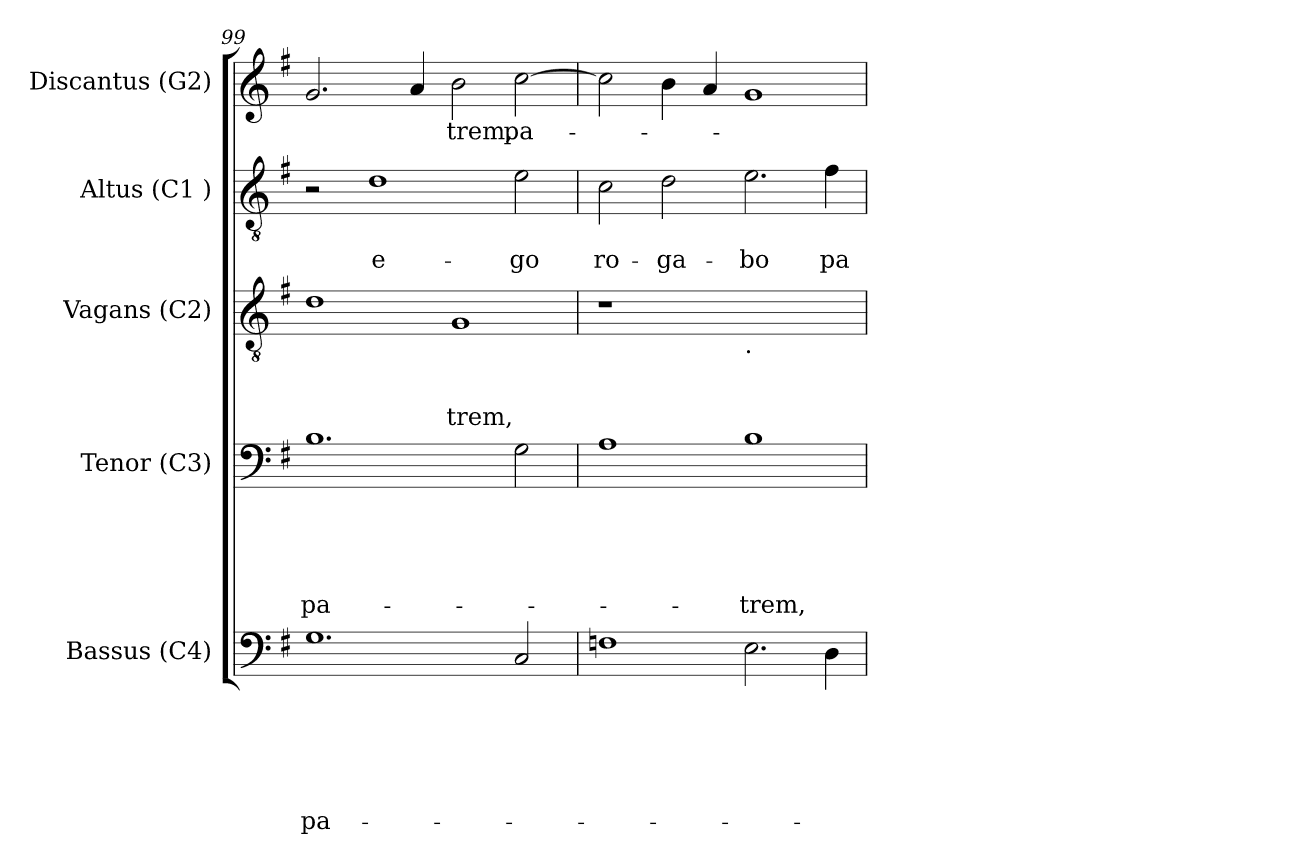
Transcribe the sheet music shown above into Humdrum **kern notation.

**kern	**text	**text	**text	**text	**text	**text	**kern	**text	**text	**text	**text	**text	**kern	**text	**text	**text	**kern	**text	**text	**kern	**text
*part5	*part5	*part5	*part5	*part5	*part5	*part5	*part4	*part4	*part4	*part4	*part4	*part4	*part3	*part3	*part3	*part3	*part2	*part2	*part2	*part1	*part1
*staff5	*staff5	*staff5	*staff5	*staff5	*staff5	*staff5	*staff4	*staff4	*staff4	*staff4	*staff4	*staff4	*staff3	*staff3	*staff3	*staff3	*staff2	*staff2	*staff2	*staff1	*staff1
*I"Bassus (C4)	*	*	*	*	*	*	*I"Tenor (C3)	*	*	*	*	*	*I"Vagans (C2)	*	*	*	*I"Altus (C1 )	*	*	*I"Discantus (G2)	*
*I'B.	*	*	*	*	*	*	*I'T.	*	*	*	*	*	*I'V.	*	*	*	*I'A.	*	*	*I'D.	*
*clefF4	*	*	*	*	*	*	*clefF4	*	*	*	*	*	*clefGv2	*	*	*	*clefGv2	*	*	*clefG2	*
*k[f#]	*	*	*	*	*	*	*k[f#]	*	*	*	*	*	*k[f#]	*	*	*	*k[f#]	*	*	*k[f#]	*
*G:	*	*	*	*	*	*	*G:	*	*	*	*	*	*G:	*	*	*	*G:	*	*	*G:	*
=99	=99	=99	=99	=99	=99	=99	=99	=99	=99	=99	=99	=99	=99	=99	=99	=99	=99	=99	=99	=99	=99
!	!	!	!	!	!	!LO:LY:b	!	!	!	!	!	!LO:LY:b	!	!	!	!	!	!	!	!	!
1.G	.	.	.	.	.	pa-	1.B	.	.	.	.	pa-	1d	.	.	.	2r	.	.	2.g/	.
!	!	!	!	!	!	!	!	!	!	!	!	!	!	!	!	!	!	!	!LO:LY:b:rj	!	!
.	.	.	.	.	.	.	.	.	.	.	.	.	.	.	.	.	1d	.	e-	.	.
.	.	.	.	.	.	.	.	.	.	.	.	.	.	.	.	.	.	.	.	4a/	.
!	!	!	!	!	!	!	!	!	!	!	!	!	!	!	!	!LO:LY:b	!	!	!	!	!LO:LY:b
.	.	.	.	.	.	.	.	.	.	.	.	.	1G	.	.	-trem,	.	.	.	2b\	-trem,
!	!	!	!	!	!	!	!	!	!	!	!	!	!	!	!	!	!	!	!LO:LY:b	!	!LO:LY:b
2C/	.	.	.	.	.	.	2G\	.	.	.	.	.	.	.	.	.	2e\	.	-go	[<2cc\	pa-
!!LO:LB:g=z
=100	=100	=100	=100	=100	=100	=100	=100	=100	=100	=100	=100	=100	=100	=100	=100	=100	=100	=100	=100	=100	=100
!	!	!	!	!	!	!	!	!	!	!	!	!	!	!	!	!	!	!	!LO:LY:b	!	!
1F	.	.	.	.	.	.	1A	.	.	.	.	.	1r	.	.	.	2c\	.	ro-	2cc\]	.
!	!	!	!	!	!	!	!	!	!	!	!	!	!	!	!	!	!	!	!LO:LY:b	!	!
.	.	.	.	.	.	.	.	.	.	.	.	.	.	.	.	.	2d\	.	-ga-	4b\	.
.	.	.	.	.	.	.	.	.	.	.	.	.	.	.	.	.	.	.	.	4a/	.
!	!	!	!	!	!	!	!	!	!	!	!	!	!LO:TX:b:t=.	!	!	!	!	!	!	!	!
!	!	!	!	!	!	!	!	!	!	!	!	!LO:LY:b	!	!	!	!	!	!	!LO:LY:b	!	!
2.E\	.	.	.	.	.	.	1B	.	.	.	.	-trem,	1ryy	.	.	.	2.e\	.	-bo	1g	.
!	!	!	!	!	!	!	!	!	!	!	!	!	!	!	!	!	!	!	!LO:LY:b	!	!
4D\	.	.	.	.	.	.	.	.	.	.	.	.	.	.	.	.	4f#\	.	pa-	.	.
=	=	=	=	=	=	=	=	=	=	=	=	=	=	=	=	=	=	=	=	=	=
*-	*-	*-	*-	*-	*-	*-	*-	*-	*-	*-	*-	*-	*-	*-	*-	*-	*-	*-	*-	*-	*-
